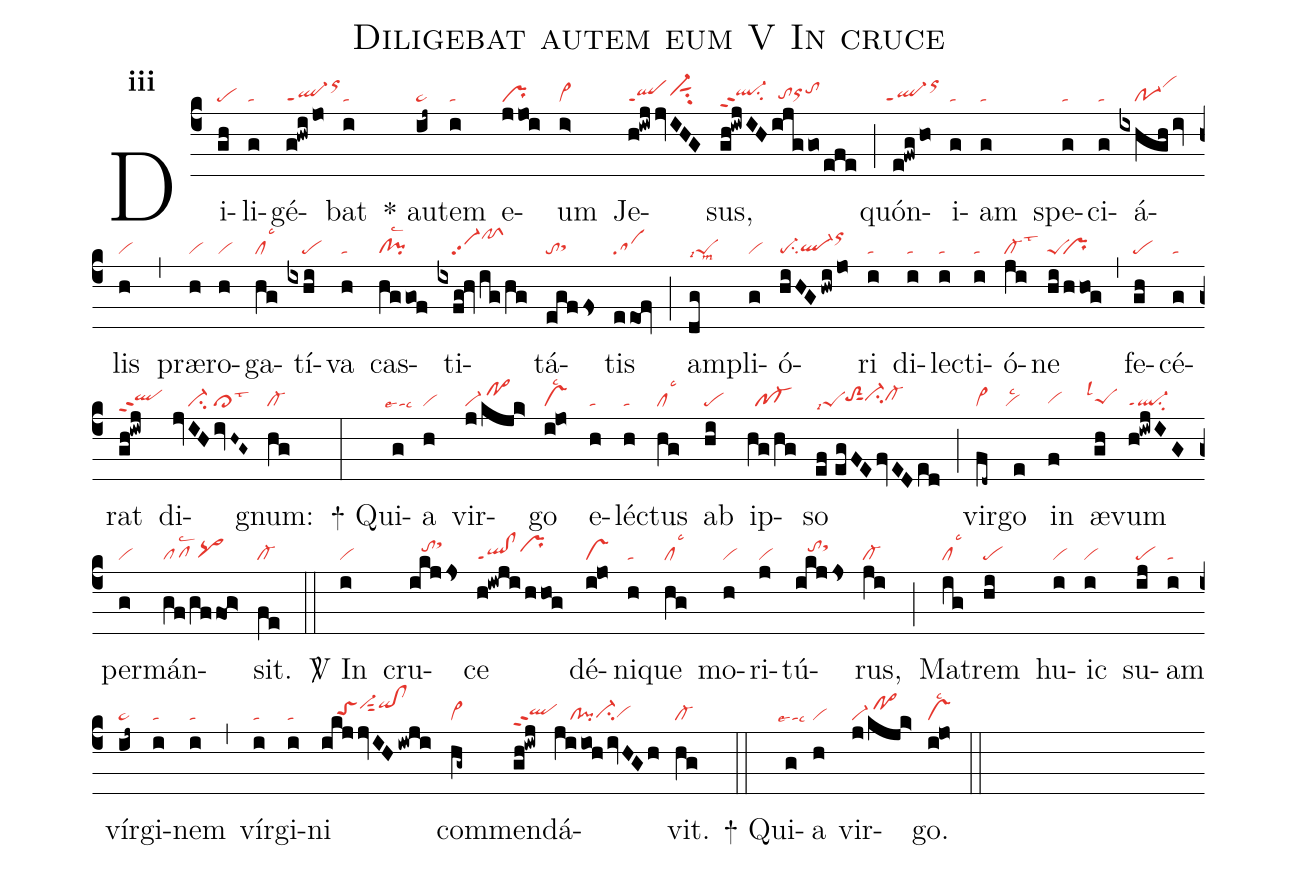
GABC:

name:Diligebat autem eum V In cruce;
office-part:re;
mode:3;
nabc-lines:1;
%%
initial-style: 1;
name: Diligebat eum Jesus;
mode: 3;
office-part: Responsorium;
annotation: Resp.;
annotation: iii;
nabc-lines: 1;
%%
(c4) Di(gh|pe)li(g|ta)gé(g!hwi/jo|ql-ppt1orhk)bat(i|ta) <sp>*</sp> au(ij~|ta>)tem(i|ta) e(jjoi|pr)um(i>|vi>) Je(h!iwjjvIHG|qlppt1vi-hhsut1su2)sus,(gh!iwjIHijggo/efe|ql-hhppt2su2tohgorhhtohi) (;) quón(e!fwg/ho|``ql-ppt1orhk)i(g|ta)am(g|ta) spe(g|ta)ci(g|ta)á(ixhgh/iv|////po-1vihk)lis(h|vi) (,) præ(h|vi)ro(h|vi)ga(hg|cllsc3)tí(ixhi|////pe)va(h|ta) cas(hggof|cl!pilsc2)ti(ixfg!hv/ig/hg|////vi-pp2pfShk)tá(egffs|tosthh)tis(eeof|sa) (;) am(dg|peSlsi7lsm8)pli(g|vi)ó(hiHG/hwi/jo|pe-su2ql-hgorhk)ri(i|ta) di(i|ta)lec(i|ta)ti(i|ta)ó(ji|cl-lst3)ne(hi/hhog|peS``pr) (,) fe(gh|pe)cé(g|ta)rat(gh!iwj|qlhhppt2) di(jvIHivH~G~|////ci-/cl>lst3)gnum:(hg|cl-) (:)

<sp>+</sp> Qui(g|``talse4lsc6)a(h|vi) vir(j/kjk>|vi-/po>hj)go(i!jo|vslsc2) e(h|ta)léc(h|ta)tus(hg|cllsc3) ab(hi|pe) ip(hg/hg|//pf-)so(ef//egFEfvEDed|peSlsi7toS2hhsut1ci-hhcl-hh) (;) vir(fd~|vi>)go(e|``vilsc2) in(f|vihg) æ(gh|``peShglsl1)vum(h!iwjIG|ql-ppt1su2) per(g|vi)mán(gf/gffo!g>|pflsc2pq>hg)sit.(fe|cl-) (::)

<sp>V/</sp> In(i|vi) cru(ikjjs|///tohisthk)ce(h!iwji/hhog|ql!clppt1prhi) dé(i!jo|vs)ni(h|ta)que(hg|cllsc3) mo(h|vi)ri(j|vi)tú(ikjjs|///tohisthj)rus,(ji|cl-) (;) Ma(ig|cllsc3)trem(hi|pe) hu(i|vi)ic(i|vi) su(ij|pe)am(i|ta) vír(ij~|ta>)gi(i|ta)nem(i|ta) (,) vír(i|ta)gi(i|ta)ni(ikjjvIH/iwji|////toShhvi-hjsut2qihj!clhj) com(hg~|vi>)men(gh!iwj|qlhhppt2)dá(jiioh/ivHGh|////cl!pici-hgvihg)vit.(hg|cl-) (::)
<sp>+</sp> Qui(g|``talse4lsc6)a(h|vi) vir(j/kjk>|vi-/po>hj)go.(i!jo|vslsc2) (::)
